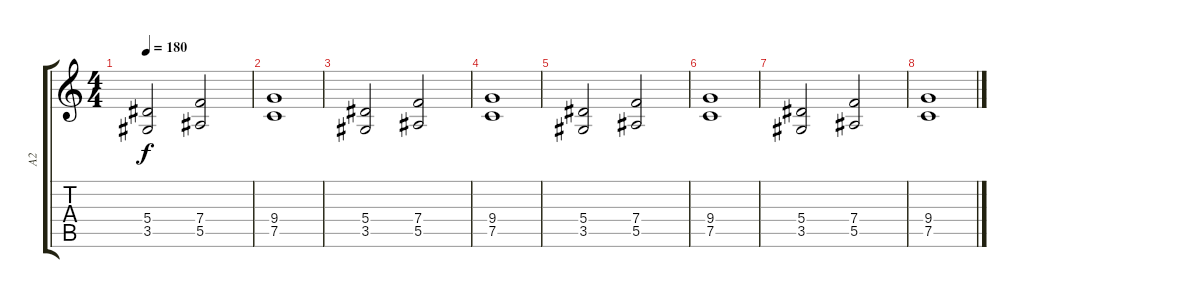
\track ("A2" "A2") {instrument acousticguitarsteel}
\staff {score tabs}
\tuning (C4 G3 Eb3 Bb2 F2 C2) {hide}
\ts (4 4)
\tempo 180
\clef g2
\ks c
(5.4 3.5).2{dy f} (7.4 5.5).2 |
(9.4 7.5).1 |
(5.4 3.5).2 (7.4 5.5).2 |
(9.4 7.5).1 |
(5.4 3.5).2 (7.4 5.5).2 |
(9.4 7.5).1 |
(5.4 3.5).2 (7.4 5.5).2 |
(9.4 7.5).1
